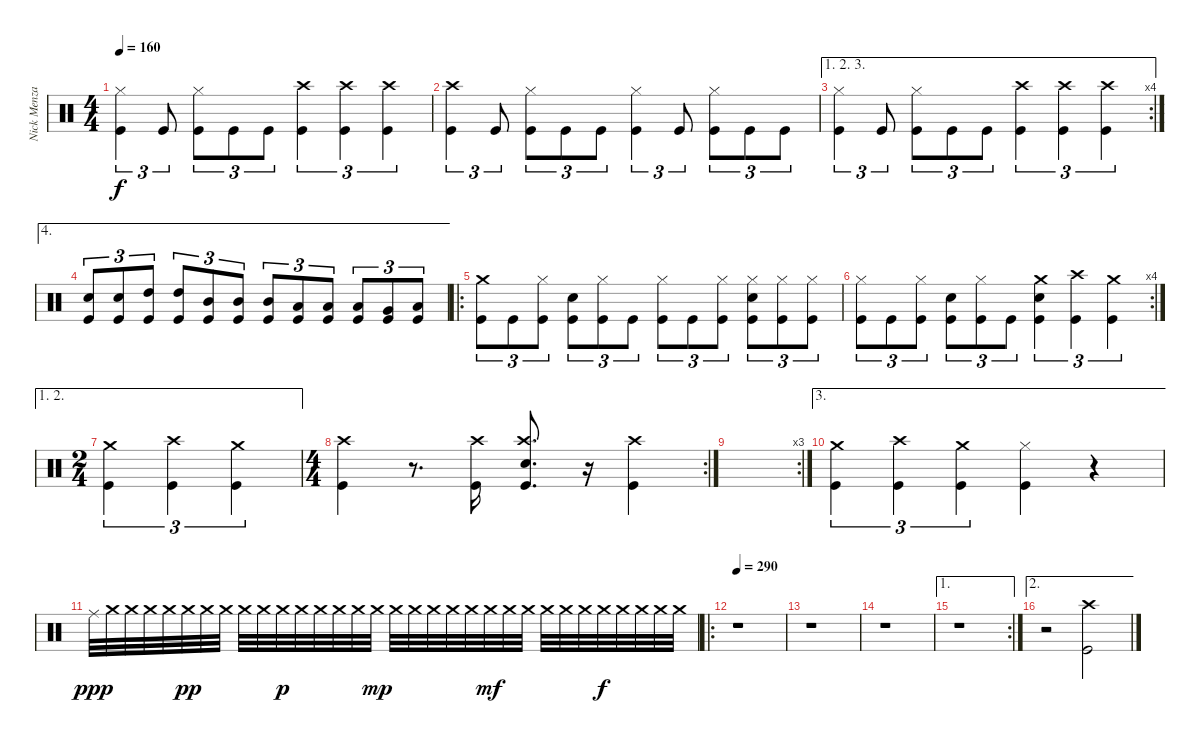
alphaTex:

\track ("Nick Menza" "Nick Menza") {instrument percussion}
\staff {score}
\articulation defaults
\ts (4 4)
\tempo 160
\clef neutral
\ks c
("Hi-Hat (closed)" "Kick (hit)").4{tu (3 2) dy f} "Kick (hit)".8{tu (3 2)} ("Hi-Hat (closed)" "Kick (hit)").8{tu (3 2)} "Kick (hit)".8{tu (3 2)} "Kick (hit)".8{tu (3 2)} ("Crash high (hit)" "Kick (hit)").4{tu (3 2)} ("Crash high (hit)" "Kick (hit)").4{tu (3 2)} ("Crash high (hit)" "Kick (hit)").4{tu (3 2)} |
("Crash high (hit)" "Kick (hit)").4{tu (3 2)} "Kick (hit)".8{tu (3 2)} ("Hi-Hat (closed)" "Kick (hit)").8{tu (3 2)} "Kick (hit)".8{tu (3 2)} "Kick (hit)".8{tu (3 2)} ("Hi-Hat (closed)" "Kick (hit)").4{tu (3 2)} "Kick (hit)".8{tu (3 2)} ("Hi-Hat (closed)" "Kick (hit)").8{tu (3 2)} "Kick (hit)".8{tu (3 2)} "Kick (hit)".8{tu (3 2)} |
\ae (1 2 3)
\rc 4
("Hi-Hat (closed)" "Kick (hit)").4{tu (3 2)} "Kick (hit)".8{tu (3 2)} ("Hi-Hat (closed)" "Kick (hit)").8{tu (3 2)} "Kick (hit)".8{tu (3 2)} "Kick (hit)".8{tu (3 2)} ("Crash high (hit)" "Kick (hit)").4{tu (3 2)} ("Crash high (hit)" "Kick (hit)").4{tu (3 2)} ("Crash high (hit)" "Kick (hit)").4{tu (3 2)} |
\ae 4
("Snare (hit) 2" "Kick (hit)").8{tu (3 2)} ("Snare (hit) 2" "Kick (hit)").8{tu (3 2)} ("High Tom (hit)" "Kick (hit)").8{tu (3 2)} ("High Tom (hit)" "Kick (hit)").8{tu (3 2)} ("Mid Tom (hit)" "Kick (hit)").8{tu (3 2)} ("Mid Tom (hit)" "Kick (hit)").8{tu (3 2)} ("Mid Tom (hit)" "Kick (hit)").8{tu (3 2)} ("Low Tom (hit)" "Kick (hit)").8{tu (3 2)} ("Low Tom (hit)" "Kick (hit)").8{tu (3 2)} ("Low Tom (hit)" "Kick (hit)").8{tu (3 2)} ("Very Low Tom (hit)" "Kick (hit)").8{tu (3 2)} ("Low Floor Tom (hit)" "Kick (hit)").8{tu (3 2)} |
\ro
("Crash medium (hit)" "Kick (hit)").8{tu (3 2)} "Kick (hit)".8{tu (3 2)} ("Hi-Hat (closed)" "Kick (hit)").8{tu (3 2)} ("Snare (hit) 2" "Kick (hit)").8{tu (3 2)} ("Hi-Hat (closed)" "Kick (hit)").8{tu (3 2)} "Kick (hit)".8{tu (3 2)} ("Hi-Hat (closed)" "Kick (hit)").8{tu (3 2)} "Kick (hit)".8{tu (3 2)} ("Hi-Hat (closed)" "Kick (hit)").8{tu (3 2)} ("Hi-Hat (closed)" "Snare (hit) 2" "Kick (hit)").8{tu (3 2)} ("Hi-Hat (closed)" "Kick (hit)").8{tu (3 2)} ("Hi-Hat (closed)" "Kick (hit)").8{tu (3 2)} |
\rc 4
("Hi-Hat (closed)" "Kick (hit)").8{tu (3 2)} "Kick (hit)".8{tu (3 2)} ("Hi-Hat (closed)" "Kick (hit)").8{tu (3 2)} ("Snare (hit) 2" "Kick (hit)").8{tu (3 2)} ("Hi-Hat (closed)" "Kick (hit)").8{tu (3 2)} "Kick (hit)".8{tu (3 2)} ("Crash medium (hit)" "Snare (hit) 2" "Kick (hit)").4{tu (3 2)} ("Crash high (hit)" "Kick (hit)").4{tu (3 2)} ("Crash medium (hit)" "Kick (hit)").4{tu (3 2)} |
\ae (1 2)
\ts (2 4)
("Crash medium (hit)" "Kick (hit)").4{tu (3 2)} ("Crash high (hit)" "Kick (hit)").4{tu (3 2)} ("Crash medium (hit)" "Kick (hit)").4{tu (3 2)} |
\rc 2
\ts (4 4)
("Crash high (hit)" "Kick (hit)").4 r.8{d} ("Crash high (hit)" "Kick (hit)").16 ("Crash high (hit)" "Snare (hit) 2" "Kick (hit)").8{d} r.16 ("Crash high (hit)" "Kick (hit)").4 |
\rc 3
|
\ae 3
("Crash medium (hit)" "Kick (hit)").4{tu (3 2)} ("Crash high (hit)" "Kick (hit)").4{tu (3 2)} ("Crash medium (hit)" "Kick (hit)").4{tu (3 2)} ("Hi-Hat (closed)" "Kick (hit)").4 r.4 |
"Ride (middle)".32{dy ppp} "Crash medium (hit)".32 "Crash medium (hit)".32 "Crash medium (hit)".32 "Crash medium (hit)".32 "Crash medium (hit)".32{dy pp} "Crash medium (hit)".32 "Crash medium (hit)".32 "Crash medium (hit)".32 "Crash medium (hit)".32 "Crash medium (hit)".32{dy p} "Crash medium (hit)".32 "Crash medium (hit)".32 "Crash medium (hit)".32 "Crash medium (hit)".32 "Crash medium (hit)".32{dy mp} "Crash medium (hit)".32 "Crash medium (hit)".32 "Crash medium (hit)".32 "Crash medium (hit)".32 "Crash medium (hit)".32 "Crash medium (hit)".32{dy mf} "Crash medium (hit)".32 "Crash medium (hit)".32 "Crash medium (hit)".32 "Crash medium (hit)".32 "Crash medium (hit)".32 "Crash medium (hit)".32{dy f} "Crash medium (hit)".32 "Crash medium (hit)".32 "Crash medium (hit)".32 "Crash medium (hit)".32 |
\ro
\tempo 290
r.1 |
r.1 |
r.1 |
\ae 1
\rc 2
r.1 |
\ae 2
r.2 ("Crash high (hit)" "Kick (hit)").2
